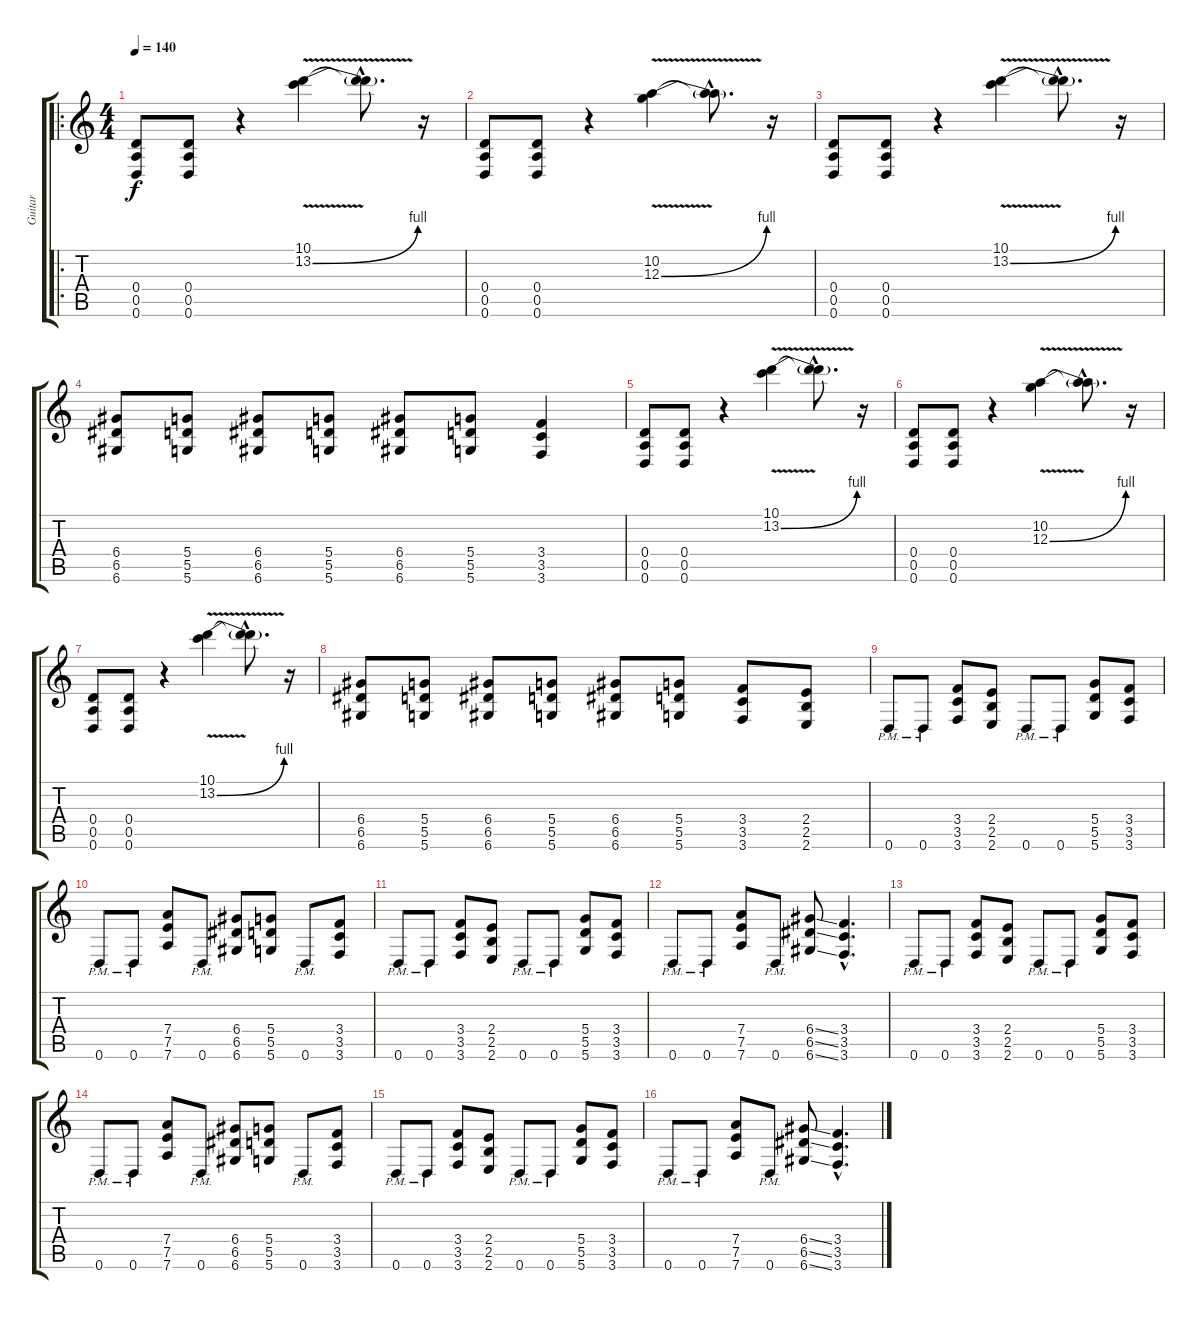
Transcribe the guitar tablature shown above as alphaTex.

\track ("Guitar" "Guitar") {instrument distortionguitar}
\staff {score tabs}
\tuning (E4 B3 G3 D3 A2 D2) {hide}
\ro
\ts (4 4)
\tempo 140
\clef g2
\ks c
(0.4 0.5 0.6).8{dy f instrument distortionguitar} (0.4 0.5 0.6).8 r.4 (10.1 13.2{be (bend 0 0 60 4) v}).4 (10.1{hac t} 13.2{hac t}).8{d} r.16 |
(0.4 0.5 0.6).8 (0.4 0.5 0.6).8 r.4 (10.2 12.3{be (bend 0 0 60 4) v}).4 (10.2{hac t} 12.3{hac t}).8{d} r.16 |
(0.4 0.5 0.6).8 (0.4 0.5 0.6).8 r.4 (10.1 13.2{be (bend 0 0 60 4) v}).4 (10.1{hac t} 13.2{hac t}).8{d} r.16 |
(6.4 6.5 6.6).8 (5.4 5.5 5.6).8 (6.4 6.5 6.6).8 (5.4 5.5 5.6).8 (6.4 6.5 6.6).8 (5.4 5.5 5.6).8 (3.4 3.5 3.6).4 |
(0.4 0.5 0.6).8 (0.4 0.5 0.6).8 r.4 (10.1 13.2{be (bend 0 0 60 4) v}).4 (10.1{hac t} 13.2{hac t}).8{d} r.16 |
(0.4 0.5 0.6).8 (0.4 0.5 0.6).8 r.4 (10.2 12.3{be (bend 0 0 60 4) v}).4 (10.2{hac t} 12.3{hac t}).8{d} r.16 |
(0.4 0.5 0.6).8 (0.4 0.5 0.6).8 r.4 (10.1 13.2{be (bend 0 0 60 4) v}).4 (10.1{hac t} 13.2{hac t}).8{d} r.16 |
(6.4 6.5 6.6).8 (5.4 5.5 5.6).8 (6.4 6.5 6.6).8 (5.4 5.5 5.6).8 (6.4 6.5 6.6).8 (5.4 5.5 5.6).8 (3.4 3.5 3.6).8 (2.4 2.5 2.6).8 |
0.6{pm}.8 0.6{pm}.8 (3.4 3.5 3.6).8 (2.4 2.5 2.6).8 0.6{pm}.8 0.6{pm}.8 (5.4 5.5 5.6).8 (3.4 3.5 3.6).8 |
0.6{pm}.8 0.6{pm}.8 (7.4 7.5 7.6).8 0.6{pm}.8 (6.4 6.5 6.6).8 (5.4 5.5 5.6).8 0.6{pm}.8 (3.4 3.5 3.6).8 |
0.6{pm}.8 0.6{pm}.8 (3.4 3.5 3.6).8 (2.4 2.5 2.6).8 0.6{pm}.8 0.6{pm}.8 (5.4 5.5 5.6).8 (3.4 3.5 3.6).8 |
0.6{pm}.8 0.6{pm}.8 (7.4 7.5 7.6).8 0.6{pm}.8 (6.4{ss} 6.5{ss} 6.6{ss}).8 (3.4{hac} 3.5{hac} 3.6{hac}).4{d} |
0.6{pm}.8 0.6{pm}.8 (3.4 3.5 3.6).8 (2.4 2.5 2.6).8 0.6{pm}.8 0.6{pm}.8 (5.4 5.5 5.6).8 (3.4 3.5 3.6).8 |
0.6{pm}.8 0.6{pm}.8 (7.4 7.5 7.6).8 0.6{pm}.8 (6.4 6.5 6.6).8 (5.4 5.5 5.6).8 0.6{pm}.8 (3.4 3.5 3.6).8 |
0.6{pm}.8 0.6{pm}.8 (3.4 3.5 3.6).8 (2.4 2.5 2.6).8 0.6{pm}.8 0.6{pm}.8 (5.4 5.5 5.6).8 (3.4 3.5 3.6).8 |
0.6{pm}.8 0.6{pm}.8 (7.4 7.5 7.6).8 0.6{pm}.8 (6.4{ss} 6.5{ss} 6.6{ss}).8 (3.4{hac} 3.5{hac} 3.6{hac}).4{d}
